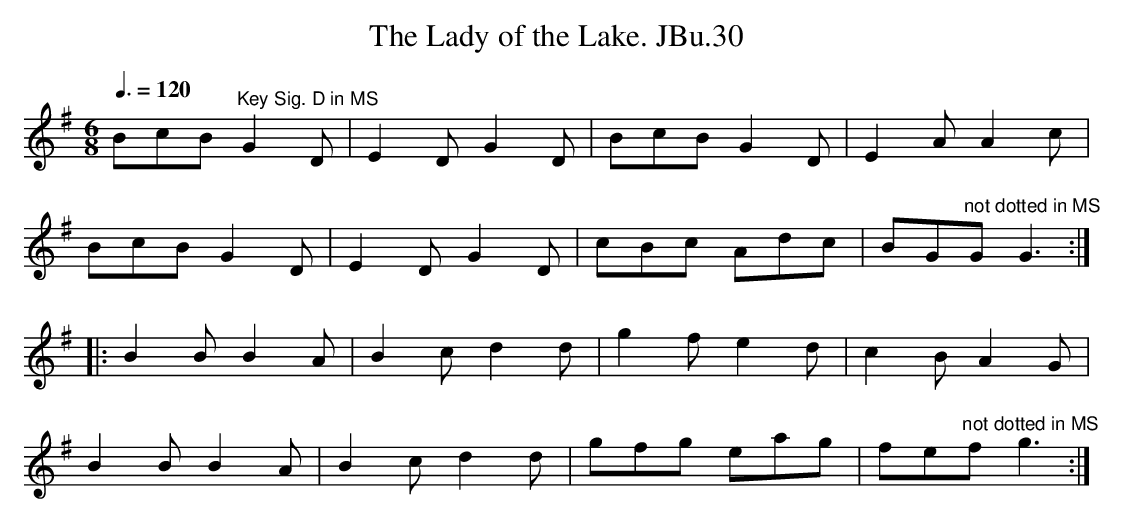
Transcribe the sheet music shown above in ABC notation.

X:1
T:Lady of the Lake. JBu.30, The
M:6/8
L:1/8
Q:3/8=120
K:G
BcB"^Key Sig. D in MS" G2D|E2D G2D|BcB G2D|E2AA2c|
BcBG2D|E2DG2D|cBc Adc|BG"^not dotted in MS"GG3:|
|:B2BB2A|B2cd2d|g2fe2d|c2BA2G|
B2BB2A|B2cd2d|gfg eag|fe"^not dotted in MS"fg3:|
